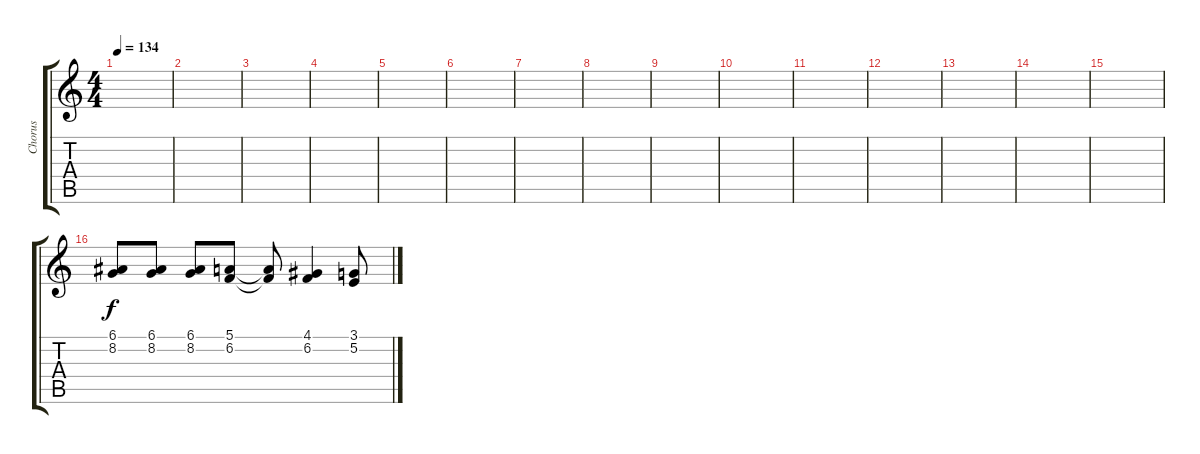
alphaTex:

\track ("Chorus" "Chorus") {instrument synthstrings1}
\staff {score tabs}
\tuning (E4 B3 G3 D3 A2 E2) {hide}
\ts (4 4)
\tempo 134
\clef g2
\ks c
|
|
|
|
|
|
|
|
|
|
|
|
|
|
|
(6.1 8.2).8 (6.1 8.2).8 (6.1 8.2).8 (5.1 6.2).8 (5.1{t} 6.2{t}).8 (4.1 6.2).4 (3.1 5.2).8
